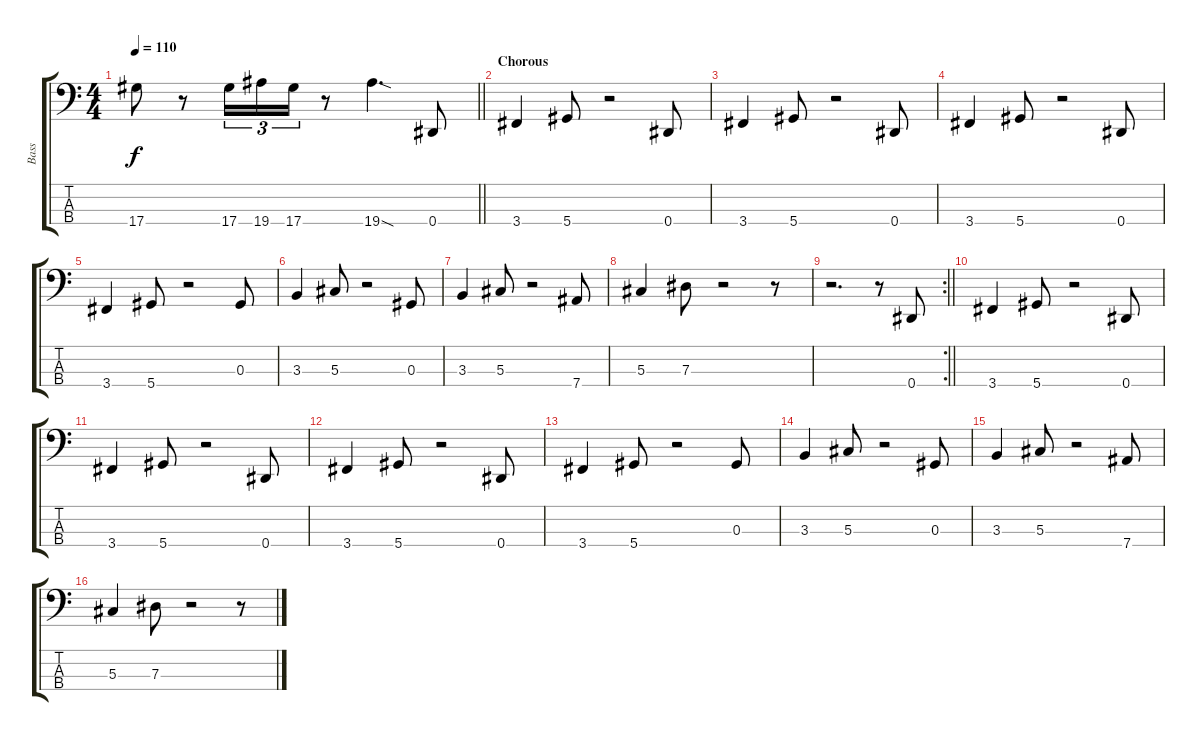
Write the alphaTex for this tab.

\track ("Bass" "Bass") {instrument electricbassfinger}
\staff {score tabs}
\tuning (Gb2 Db2 Ab1 Eb1) {hide}
\ts (4 4)
\tempo 110
\clef f4
\barLineRight lightlight
\ks c
17.4.8{dy f} r.8 17.4.16{tu (3 2)} 19.4.16{tu (3 2)} 17.4.16{tu (3 2)} r.8 19.4{sod}.4{d} 0.4.8 |
\section ("" "Chorous ")
3.4.4 5.4.8 r.2 0.4.8 |
3.4.4 5.4.8 r.2 0.4.8 |
3.4.4 5.4.8 r.2 0.4.8 |
3.4.4 5.4.8 r.2 0.3.8 |
3.3.4 5.3.8 r.2 0.3.8 |
3.3.4 5.3.8 r.2 7.4.8 |
5.3.4 7.3.8 r.2 r.8 |
\rc 2
\barLineRight lightlight
r.2{d} r.8 0.4.8 |
\section ("" "")
3.4.4 5.4.8 r.2 0.4.8 |
3.4.4 5.4.8 r.2 0.4.8 |
3.4.4 5.4.8 r.2 0.4.8 |
3.4.4 5.4.8 r.2 0.3.8 |
3.3.4 5.3.8 r.2 0.3.8 |
3.3.4 5.3.8 r.2 7.4.8 |
5.3.4 7.3.8 r.2 r.8
